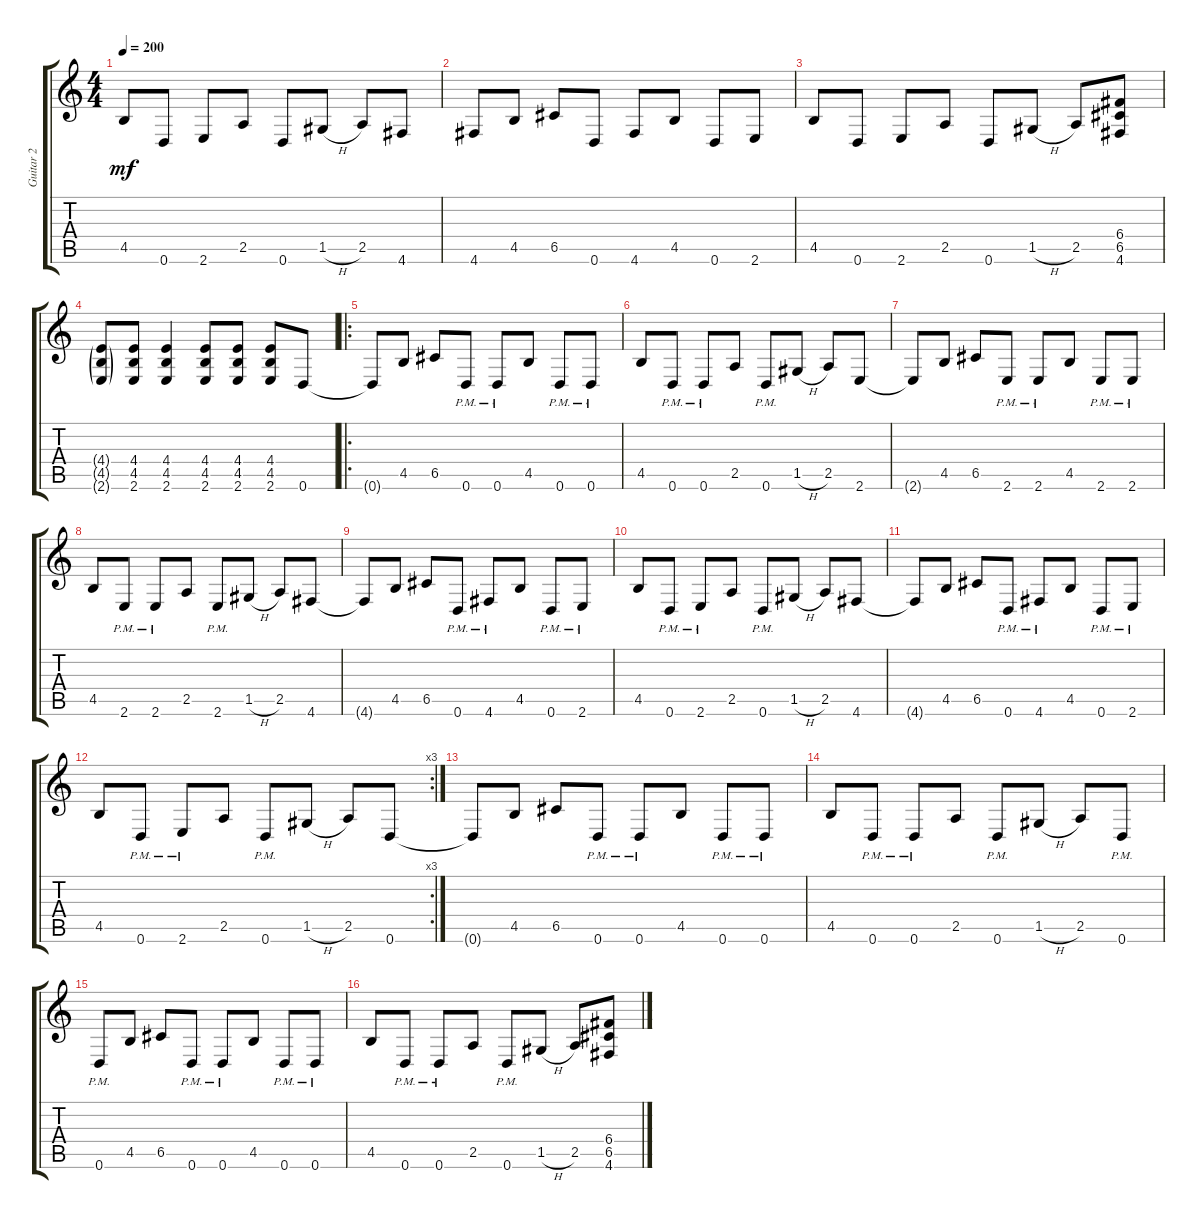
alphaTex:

\track ("Guitar 2" "Guitar 2") {instrument distortionguitar}
\staff {score tabs}
\tuning (D4 A3 F3 C3 G2 D2) {hide}
\ts (4 4)
\tempo 200
\clef g2
\ks c
4.5.8{dy mf} 0.6.8 2.6.8 2.5.8 0.6.8 1.5{h}.8 2.5.8 4.6.8 |
4.6.8 4.5.8 6.5.8 0.6.8 4.6.8 4.5.8 0.6.8 2.6.8 |
4.5.8 0.6.8 2.6.8 2.5.8 0.6.8 1.5{h}.8 2.5.8 (6.4 6.5 4.6).8 |
(4.4{g} 4.5{g} 2.6{g}).8 (4.4 4.5 2.6).8 (4.4 4.5 2.6).4 (4.4 4.5 2.6).8 (4.4 4.5 2.6).8 (4.4 4.5 2.6).8 0.6.8 |
\ro
0.6{t}.8 4.5.8 6.5.8 0.6{pm}.8 0.6{pm}.8 4.5.8 0.6{pm}.8 0.6{pm}.8 |
4.5.8 0.6{pm}.8 0.6{pm}.8 2.5.8 0.6{pm}.8 1.5{h}.8 2.5.8 2.6.8 |
2.6{t}.8 4.5.8 6.5.8 2.6{pm}.8 2.6{pm}.8 4.5.8 2.6{pm}.8 2.6{pm}.8 |
4.5.8 2.6{pm}.8 2.6{pm}.8 2.5.8 2.6{pm}.8 1.5{h}.8 2.5.8 4.6.8 |
4.6{t}.8 4.5.8 6.5.8 0.6{pm}.8 4.6{pm}.8 4.5.8 0.6{pm}.8 2.6{pm}.8 |
4.5.8 0.6{pm}.8 2.6{pm}.8 2.5.8 0.6{pm}.8 1.5{h}.8 2.5.8 4.6.8 |
4.6{t}.8 4.5.8 6.5.8 0.6{pm}.8 4.6{pm}.8 4.5.8 0.6{pm}.8 2.6{pm}.8 |
\rc 3
4.5.8 0.6{pm}.8 2.6{pm}.8 2.5.8 0.6{pm}.8 1.5{h}.8 2.5.8 0.6.8 |
0.6{t}.8 4.5.8 6.5.8 0.6{pm}.8 0.6{pm}.8 4.5.8 0.6{pm}.8 0.6{pm}.8 |
4.5.8 0.6{pm}.8 0.6{pm}.8 2.5.8 0.6{pm}.8 1.5{h}.8 2.5.8 0.6{pm}.8 |
0.6{pm}.8 4.5.8 6.5.8 0.6{pm}.8 0.6{pm}.8 4.5.8 0.6{pm}.8 0.6{pm}.8 |
4.5.8 0.6{pm}.8 0.6{pm}.8 2.5.8 0.6{pm}.8 1.5{h}.8 2.5.8 (6.4 6.5 4.6).8
